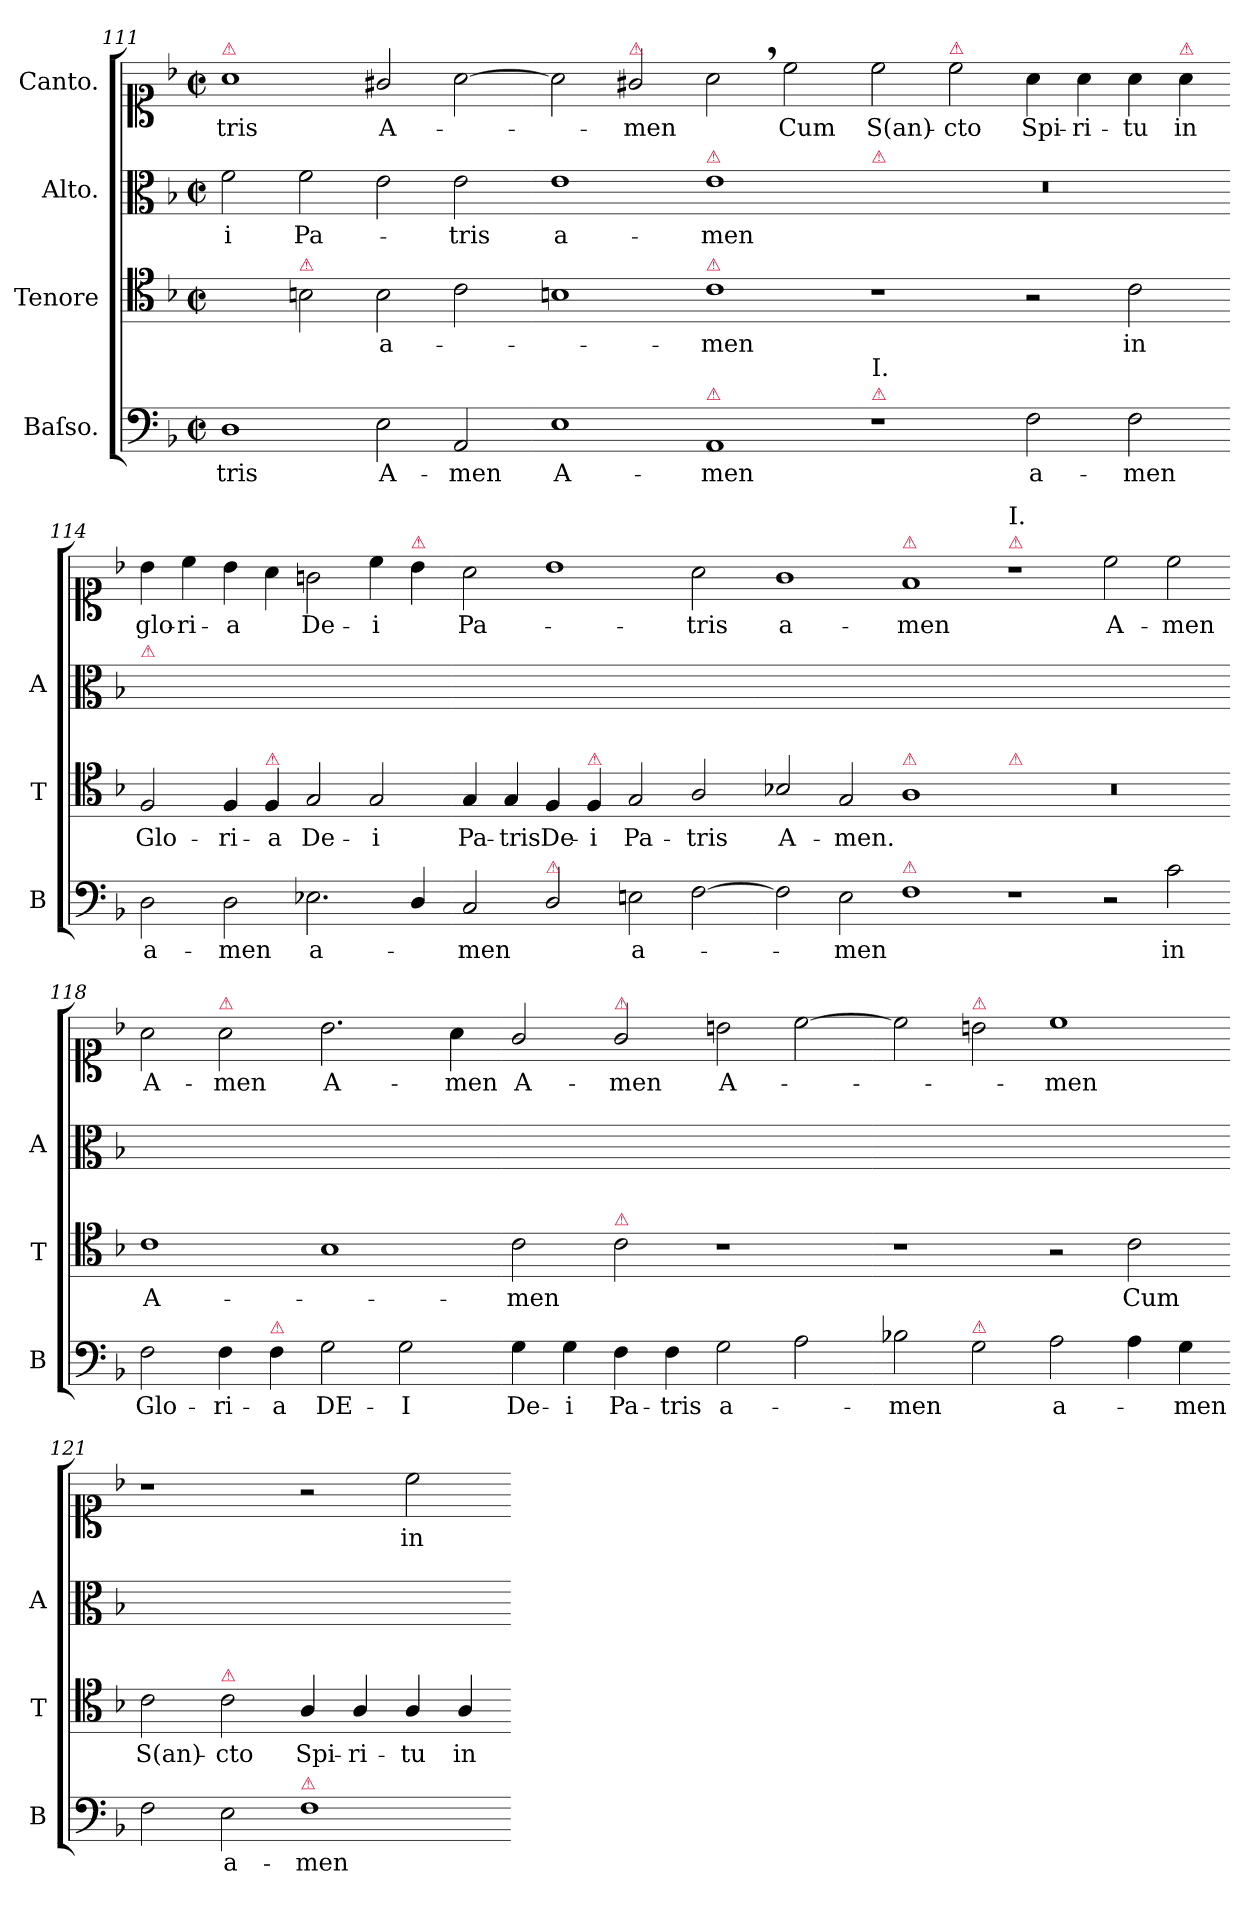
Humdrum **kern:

**kern	**text	**kern	**text	**kern	**text	**kern	**text
*part4	*part4	*part3	*part3	*part2	*part2	*part1	*part1
*staff4	*staff4	*staff3	*staff3	*staff2	*staff2	*staff1	*staff1
*I"Baſso.	*	*I"Tenore	*	*I"Alto.	*	*I"Canto.	*
*I'B	*	*I'T	*	*I'A	*	*	*
*clefF4	*	*clefC4	*	*clefC3	*	*clefC1	*
*k[b-]	*	*k[b-]	*	*k[b-]	*	*k[b-]	*
*F:	*	*F:	*	*F:	*	*F:	*
*M2/1	*	*M2/1	*	*M2/1	*	*M2/1	*
*met(c|)	*	*met(c|)	*	*met(c|)	*	*met(c|)	*
=111	=111	=111	=111	=111	=111	=111	=111
!	!	!	!	!	!	!LO:TX:a:color=crimson:t=⚠	!
1D	-tris	2ryy	.	2f\	-i	1a	-tris
!	!	!LO:TX:a:color=crimson:t=⚠	!	!	!	!	!
.	.	2B\	.	2f\	Pa-	.	.
2E\	A-	2B\	a-	2e\	.	2g#X/	A-
2AA/	-men	2c\	.	2e\	-tris	[2a\	.
=112-	=112-	=112-	=112-	=112-	=112-	=112-	=112-
!	!LO:LY:i	!	!	!	!	!	!
1E	A-	1Bn	.	1e	a-	2a\]	.
!	!	!	!	!	!	!LO:TX:a:color=crimson:t=⚠	!
.	.	.	.	.	.	2g#X/	-men
!	!	!	!	!LO:TX:a:color=crimson:t=⚠	!	!	!
!	!	!LO:TX:a:color=crimson:t=⚠	!	!	!	!	!
!LO:TX:a:color=crimson:t=⚠	!	!	!	!	!	!	!
!	!LO:LY:i	!	!	!	!	!	!
1AA	-men	1c	-men	1e	-men	2a,<\	.
.	.	.	.	.	.	2cc\	Cum
=113-	=113-	=113-	=113-	=113-	=113-	=113-	=113-
!	!	!	!	!LO:TX:a:color=crimson:t=⚠	!	!	!
!LO:TX:a:color=crimson:t=⚠	!	!	!	!	!	!	!
!LO:TX:a:t=I.	!	!	!	!	!	!	!
1r	.	1r	.	0r	.	2cc\	S(an)-
!	!	!	!	!	!	!LO:TX:a:color=crimson:t=⚠	!
.	.	.	.	.	.	2cc\	-cto
2F\	a-	2r	.	.	.	4a\	Spi-
.	.	.	.	.	.	4a\	-ri-
2F\	-men	2c\	in	.	.	4a\	-tu
!	!	!	!	!	!	!LO:TX:a:color=crimson:t=⚠	!
.	.	.	.	.	.	4a\	in
=114-	=114-	=114-	=114-	=114-	=114-	=114-	=114-
!	!	!	!	!LO:TX:a:color=crimson:t=⚠	!	!	!
!	!LO:LY:i	!	!	!	!	!	!
2D\	a-	2F/	Glo-	0ryy	.	4b-\	glo-
.	.	.	.	.	.	4cc\	-ri-
!	!LO:LY:i	!	!	!	!	!	!
2D\	-men	4F/	-ri-	.	.	4b-\	-a
!	!	!LO:TX:a:color=crimson:t=⚠	!	!	!	!	!
.	.	4F/	-a	.	.	4a\	.
!	!LO:LY:i	!	!	!	!	!	!
2.E-X\	a-	2G/	De-	.	.	2gn\	De-
.	.	2G/	-i	.	.	4cc\	-i
!	!	!	!	!	!	!LO:TX:a:color=crimson:t=⚠	!
4D/	.	.	.	.	.	4b-\	.
=115-	=115-	=115-	=115-	=115-	=115-	=115-	=115-
!	!LO:LY:i	!	!	!	!	!	!
2C/	-men	4G/	Pa-	0ryy	.	2a\	Pa-
.	.	4G/	-tris	.	.	.	.
!LO:TX:a:color=crimson:t=⚠	!	!	!	!	!	!	!
2D/	.	4F/	De-	.	.	1b-	.
!	!	!LO:TX:a:color=crimson:t=⚠	!	!	!	!	!
.	.	4F/	-i	.	.	.	.
!	!LO:LY:i	!	!	!	!	!	!
2En\	a-	2G/	Pa-	.	.	.	.
[2F\	.	2A/	-tris	.	.	2a\	-tris
=116-	=116-	=116-	=116-	=116-	=116-	=116-	=116-
2F\]	.	2B-X/	A-	0ryy	.	1g	a-
!	!LO:LY:i	!	!	!	!	!	!
2E\	-men	2G/	-men.	.	.	.	.
!	!	!	!	!	!	!LO:TX:a:color=crimson:t=⚠	!
!	!	!LO:TX:a:color=crimson:t=⚠	!	!	!	!	!
!LO:TX:a:color=crimson:t=⚠	!	!	!	!	!	!	!
1F	.	1A	.	.	.	1f	-men
=117-	=117-	=117-	=117-	=117-	=117-	=117-	=117-
!	!	!	!	!	!	!LO:TX:a:color=crimson:t=⚠	!
!	!	!	!	!	!	!LO:TX:a:t=I.	!
!	!	!LO:TX:a:color=crimson:t=⚠	!	!	!	!	!
1r	.	0r	.	0ryy	.	1r	.
2r	.	.	.	.	.	2cc\	A-
2c\	in	.	.	.	.	2cc\	-men
=118-	=118-	=118-	=118-	=118-	=118-	=118-	=118-
!	!	!	!	!	!	!	!LO:LY:i
2F\	Glo-	1c	A-	0ryy	.	2a\	A-
!	!	!	!	!	!	!LO:TX:a:color=crimson:t=⚠	!
!	!	!	!	!	!	!	!LO:LY:i
4F\	-ri-	.	.	.	.	2a\	-men
!LO:TX:a:color=crimson:t=⚠	!	!	!	!	!	!	!
4F\	-a	.	.	.	.	.	.
!	!	!	!	!	!	!	!LO:LY:i
2G\	DE-	1B-	.	.	.	2.b-\	A-
2G\	-I	.	.	.	.	.	.
!	!	!	!	!	!	!	!LO:LY:i
.	.	.	.	.	.	4a\	-men
=119-	=119-	=119-	=119-	=119-	=119-	=119-	=119-
!	!	!	!	!	!	!	!LO:LY:i
4G\	De-	2c\	-men	0ryy	.	2g/	A-
4G\	-i	.	.	.	.	.	.
!	!	!	!	!	!	!LO:TX:a:color=crimson:t=⚠	!
!	!	!LO:TX:a:color=crimson:t=⚠	!	!	!	!	!
!	!	!	!	!	!	!	!LO:LY:i
4F\	Pa-	2c\	.	.	.	2g/	-men
4F\	-tris	.	.	.	.	.	.
2G\	a-	1r	.	.	.	2bn\	A-
2A\	.	.	.	.	.	[2cc\	.
=120-	=120-	=120-	=120-	=120-	=120-	=120-	=120-
2B-X\	-men	1r	.	0ryy	.	2cc\]	.
!	!	!	!	!	!	!LO:TX:a:color=crimson:t=⚠	!
!LO:TX:a:color=crimson:t=⚠	!	!	!	!	!	!	!
2G\	.	.	.	.	.	2bn\	.
!	!LO:LY:i	!	!	!	!	!	!
2A\	a-	2r	.	.	.	1cc	-men
4A\	.	2c\	Cum	.	.	.	.
!	!LO:LY:i	!	!	!	!	!	!
4G\	-men	.	.	.	.	.	.
=121-	=121-	=121-	=121-	=121-	=121-	=121-	=121-
2F\	.	2c\	S(an)-	0ryy	.	1r	.
!	!	!LO:TX:a:color=crimson:t=⚠	!	!	!	!	!
!	!LO:LY:i	!	!	!	!	!	!
2E\	a-	2c\	-cto	.	.	.	.
!LO:TX:a:color=crimson:t=⚠	!	!	!	!	!	!	!
!	!LO:LY:i	!	!	!	!	!	!
1F	-men	4A/	Spi-	.	.	2r	.
.	.	4A/	-ri-	.	.	.	.
.	.	4A/	-tu	.	.	2cc\	in
.	.	4A/	in	.	.	.	.
=-	=-	=-	=-	=-	=-	=-	=-
*-	*-	*-	*-	*-	*-	*-	*-
